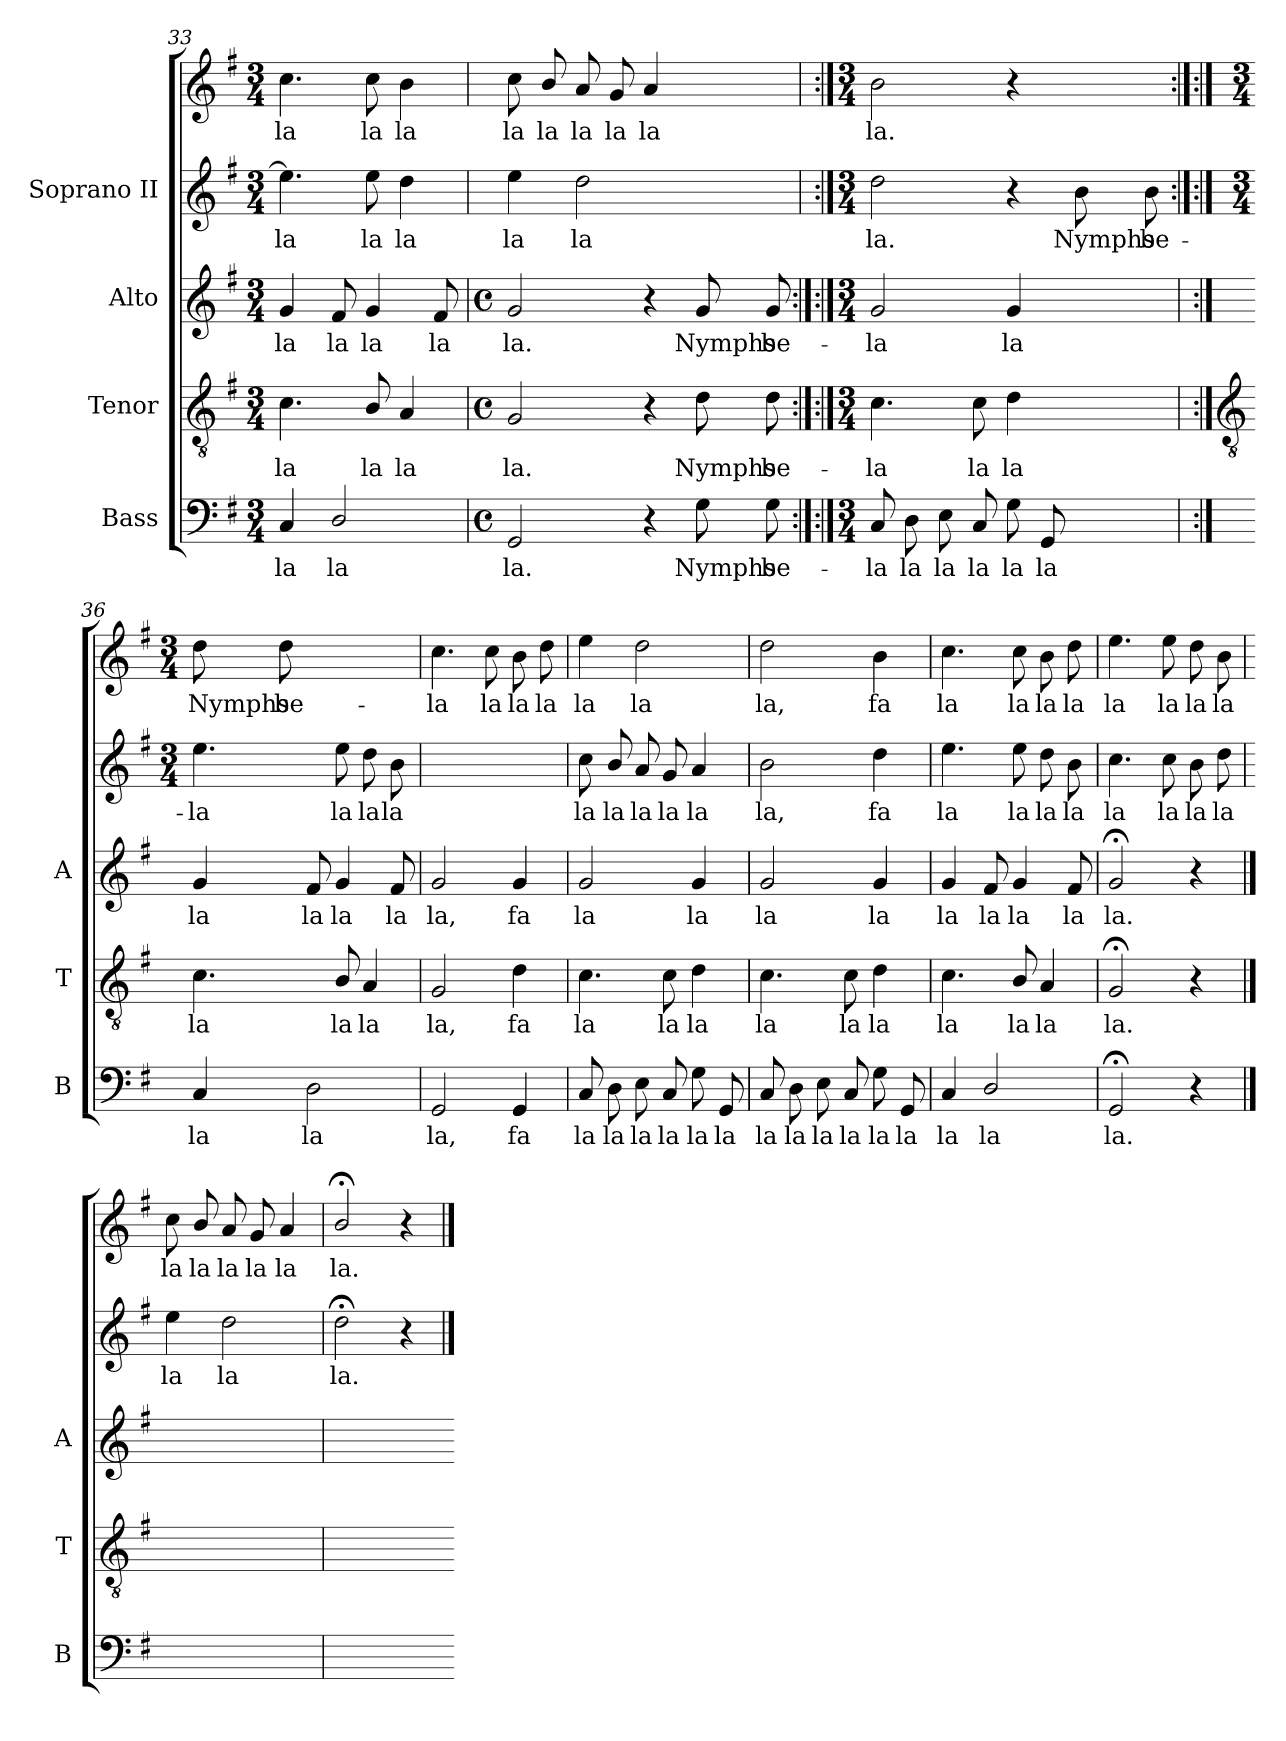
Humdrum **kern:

**kern	**text	**kern	**text	**kern	**text	**kern	**text	**kern	**text
*part4	*part4	*part3	*part3	*part2	*part2	*part1	*part1	*part1	*part1
*staff5	*staff5	*staff4	*staff4	*staff3	*staff3	*staff2	*staff2	*staff1	*staff1
*I"Bass	*	*I"Tenor	*	*I"Alto	*	*I"Soprano II	*	*	*
*I'B	*	*I'T	*	*I'A	*	*	*	*	*
*clefF4	*	*clefGv2	*	*clefG2	*	*clefG2	*	*clefG2	*
*k[f#]	*	*k[f#]	*	*k[f#]	*	*k[f#]	*	*k[f#]	*
*G:	*	*G:	*	*G:	*	*G:	*	*G:	*
*M3/4	*	*M3/4	*	*M3/4	*	*M3/4	*	*M3/4	*
=33	=33	=33	=33	=33	=33	=33	=33	=33	=33
!	!LO:LY:b	!	!LO:LY:b	!	!LO:LY:b	!	!LO:LY:b	!	!LO:LY:b
4C	la	4.c	la	4g	la	4.ee]	la	4.cc	la
!	!LO:LY:b	!	!	!	!LO:LY:b	!	!	!	!
2D/	la	.	.	8f#	la	.	.	.	.
!	!	!	!LO:LY:b	!	!LO:LY:b	!	!LO:LY:b	!	!LO:LY:b
.	.	8B/	la	4g	la	8ee	la	8cc	la
!	!	!	!LO:LY:b	!	!	!	!LO:LY:b	!	!LO:LY:b
.	.	4A	la	.	.	4dd	la	4b	la
!	!	!	!	!	!LO:LY:b	!	!	!	!
.	.	.	.	8f#	la	.	.	.	.
=34	=34	=34	=34	=34	=34	=34	=34	=34	=34
*M4/4	*	*M4/4	*	*M4/4	*	*	*	*	*
*met(c)	*	*met(c)	*	*met(c)	*	*	*	*	*
!	!LO:LY:b	!	!LO:LY:b	!	!LO:LY:b	!	!LO:LY:b	!	!LO:LY:b
2GG	la.	2G	la.	2g	la.	4ee	la	8cc	la
!	!	!	!	!	!	!	!	!	!LO:LY:b
.	.	.	.	.	.	.	.	8b/	la
!	!	!	!	!	!	!	!LO:LY:b	!	!LO:LY:b
.	.	.	.	.	.	2dd	la	8a	la
!	!	!	!	!	!	!	!	!	!LO:LY:b
.	.	.	.	.	.	.	.	8g	la
!	!	!	!	!	!	!	!	!	!LO:LY:b
4r	.	4r	.	4r	.	.	.	4a	la
!	!LO:LY:b	!	!LO:LY:b	!	!LO:LY:b	!	!	!	!
8G	Nymphs	8d	Nymphs	8g	Nymphs	4ryy	.	4ryy	.
!	!LO:LY:b	!	!LO:LY:b	!	!LO:LY:b	!	!	!	!
8G	be-	8d	be-	8g	be-	.	.	.	.
=35:|!	=35	=35:|!	=35	=35:|!	=35	=35	=35	=35	=35
*M3/4	*	*M3/4	*	*M3/4	*	*M3/4	*	*M3/4	*
!	!LO:LY:b	!	!LO:LY:b	!	!LO:LY:b	!	!LO:LY:b	!	!LO:LY:b
8C	la	4.c	la	2g	la	2dd	la.	2b	la.
!	!LO:LY:b	!	!	!	!	!	!	!	!
8D	la	.	.	.	.	.	.	.	.
!	!LO:LY:b	!	!	!	!	!	!	!	!
8E	la	.	.	.	.	.	.	.	.
!	!LO:LY:b	!	!LO:LY:b	!	!	!	!	!	!
8C	la	8c	la	.	.	.	.	.	.
!	!LO:LY:b	!	!LO:LY:b	!	!LO:LY:b	!	!	!	!
8G	la	4d	la	4g	la	4r	.	4r	.
!	!LO:LY:b	!	!	!	!	!	!	!	!
8GG	la	.	.	.	.	.	.	.	.
!	!	!	!	!	!	!	!LO:LY:b	!	!
4ryy	.	4ryy	.	4ryy	.	8b	Nymphs	4ryy	.
!	!	!	!	!	!	!	!LO:LY:b	!	!
.	.	.	.	.	.	8b	be-	.	.
!!LO:LB:g=z
=36	=36:|!	=36	=36:|!	=36	=36:|!	=36:|!	=36:|!	=36:|!	=36:|!
*	*	*clefGv2	*	*	*	*	*	*	*
*	*	*	*	*	*	*M3/4	*	*M3/4	*
!	!LO:LY:b	!	!LO:LY:b	!	!LO:LY:b	!	!LO:LY:b	!	!LO:LY:b
4C	la	4.c	la	4g	la	4.ee	la	8dd	Nymphs
!	!	!	!	!	!	!	!	!	!LO:LY:b
.	.	.	.	.	.	.	.	8dd	be-
!	!LO:LY:b	!	!	!	!LO:LY:b	!	!	!	!
2D	la	.	.	8f#	la	.	.	2ryy	.
!	!	!	!LO:LY:b	!	!LO:LY:b	!	!LO:LY:b	!	!
.	.	8B/	la	4g	la	8ee	la	.	.
!	!	!	!LO:LY:b	!	!	!	!LO:LY:b	!	!
.	.	4A	la	.	.	8dd	la	.	.
!	!	!	!	!	!LO:LY:b	!	!LO:LY:b	!	!
.	.	.	.	8f#	la	8b	la	.	.
=37	=37	=37	=37	=37	=37	=37	=37	=37	=37
!	!LO:LY:b	!	!LO:LY:b	!	!LO:LY:b	!	!	!	!LO:LY:b
2GG	la,	2G	la,	2g	la,	2.ryy	.	4.cc	la
!	!	!	!	!	!	!	!	!	!LO:LY:b
.	.	.	.	.	.	.	.	8cc	la
!	!LO:LY:b	!	!LO:LY:b	!	!LO:LY:b	!	!	!	!LO:LY:b
4GG	fa	4d	fa	4g	fa	.	.	8b	la
!	!	!	!	!	!	!	!	!	!LO:LY:b
.	.	.	.	.	.	.	.	8dd	la
!!LO:LB:g=z
=38	=38	=38	=38	=38	=38	=38	=38	=38	=38
!	!LO:LY:b	!	!LO:LY:b	!	!LO:LY:b	!	!LO:LY:b	!	!LO:LY:b
8C	la	4.c	la	2g	la	8cc	la	4ee	la
!	!LO:LY:b	!	!	!	!	!	!LO:LY:b	!	!
8D	la	.	.	.	.	8b/	la	.	.
!	!LO:LY:b	!	!	!	!	!	!LO:LY:b	!	!LO:LY:b
8E	la	.	.	.	.	8a	la	2dd	la
!	!LO:LY:b	!	!LO:LY:b	!	!	!	!LO:LY:b	!	!
8C	la	8c	la	.	.	8g	la	.	.
!	!LO:LY:b	!	!LO:LY:b	!	!LO:LY:b	!	!LO:LY:b	!	!
8G	la	4d	la	4g	la	4a	la	.	.
!	!LO:LY:b	!	!	!	!	!	!	!	!
8GG	la	.	.	.	.	.	.	.	.
=39	=39	=39	=39	=39	=39	=39	=39	=39	=39
!	!LO:LY:b	!	!LO:LY:b	!	!LO:LY:b	!	!LO:LY:b	!	!LO:LY:b
8C	la	4.c	la	2g	la	2b	la,	2dd	la,
!	!LO:LY:b	!	!	!	!	!	!	!	!
8D	la	.	.	.	.	.	.	.	.
!	!LO:LY:b	!	!	!	!	!	!	!	!
8E	la	.	.	.	.	.	.	.	.
!	!LO:LY:b	!	!LO:LY:b	!	!	!	!	!	!
8C	la	8c	la	.	.	.	.	.	.
!	!LO:LY:b	!	!LO:LY:b	!	!LO:LY:b	!	!LO:LY:b	!	!LO:LY:b
8G	la	4d	la	4g	la	4dd	fa	4b	fa
!	!LO:LY:b	!	!	!	!	!	!	!	!
8GG	la	.	.	.	.	.	.	.	.
=40	=40	=40	=40	=40	=40	=40	=40	=40	=40
!	!LO:LY:b	!	!LO:LY:b	!	!LO:LY:b	!	!LO:LY:b	!	!LO:LY:b
4C	la	4.c	la	4g	la	4.ee	la	4.cc	la
!	!LO:LY:b	!	!	!	!LO:LY:b	!	!	!	!
2D/	la	.	.	8f#	la	.	.	.	.
!	!	!	!LO:LY:b	!	!LO:LY:b	!	!LO:LY:b	!	!LO:LY:b
.	.	8B/	la	4g	la	8ee	la	8cc	la
!	!	!	!LO:LY:b	!	!	!	!LO:LY:b	!	!LO:LY:b
.	.	4A	la	.	.	8dd	la	8b	la
!	!	!	!	!	!LO:LY:b	!	!LO:LY:b	!	!LO:LY:b
.	.	.	.	8f#	la	8b	la	8dd	la
=41	=41	=41	=41	=41	=41	=41	=41	=41	=41
!	!LO:LY:b	!	!LO:LY:b	!	!LO:LY:b	!	!LO:LY:b	!	!LO:LY:b
2GG;<	la.	2G;<	la.	2g;<	la.	4.cc	la	4.ee	la
!	!	!	!	!	!	!	!LO:LY:b	!	!LO:LY:b
.	.	.	.	.	.	8cc	la	8ee	la
!	!	!	!	!	!	!	!LO:LY:b	!	!LO:LY:b
4r	.	4r	.	4r	.	8b	la	8dd	la
!	!	!	!	!	!	!	!LO:LY:b	!	!LO:LY:b
.	.	.	.	.	.	8dd	la	8b	la
==42	=42	==42	=42	==42	=42	=42	=42	=42	=42
!	!	!	!	!	!	!	!LO:LY:b	!	!LO:LY:b
2.ryy	.	2.ryy	.	2.ryy	.	4ee	la	8cc	la
!	!	!	!	!	!	!	!	!	!LO:LY:b
.	.	.	.	.	.	.	.	8b/	la
!	!	!	!	!	!	!	!LO:LY:b	!	!LO:LY:b
.	.	.	.	.	.	2dd	la	8a	la
!	!	!	!	!	!	!	!	!	!LO:LY:b
.	.	.	.	.	.	.	.	8g	la
!	!	!	!	!	!	!	!	!	!LO:LY:b
.	.	.	.	.	.	.	.	4a	la
=43	=43	=43	=43	=43	=43	=43	=43	=43	=43
!	!	!	!	!	!	!	!LO:LY:b	!	!LO:LY:b
2.ryy	.	2.ryy	.	2.ryy	.	2dd;<	la.	2b;</	la.
.	.	.	.	.	.	4r	.	4r	.
=	==	=	==	=	==	==	==	==	==
*-	*-	*-	*-	*-	*-	*-	*-	*-	*-
